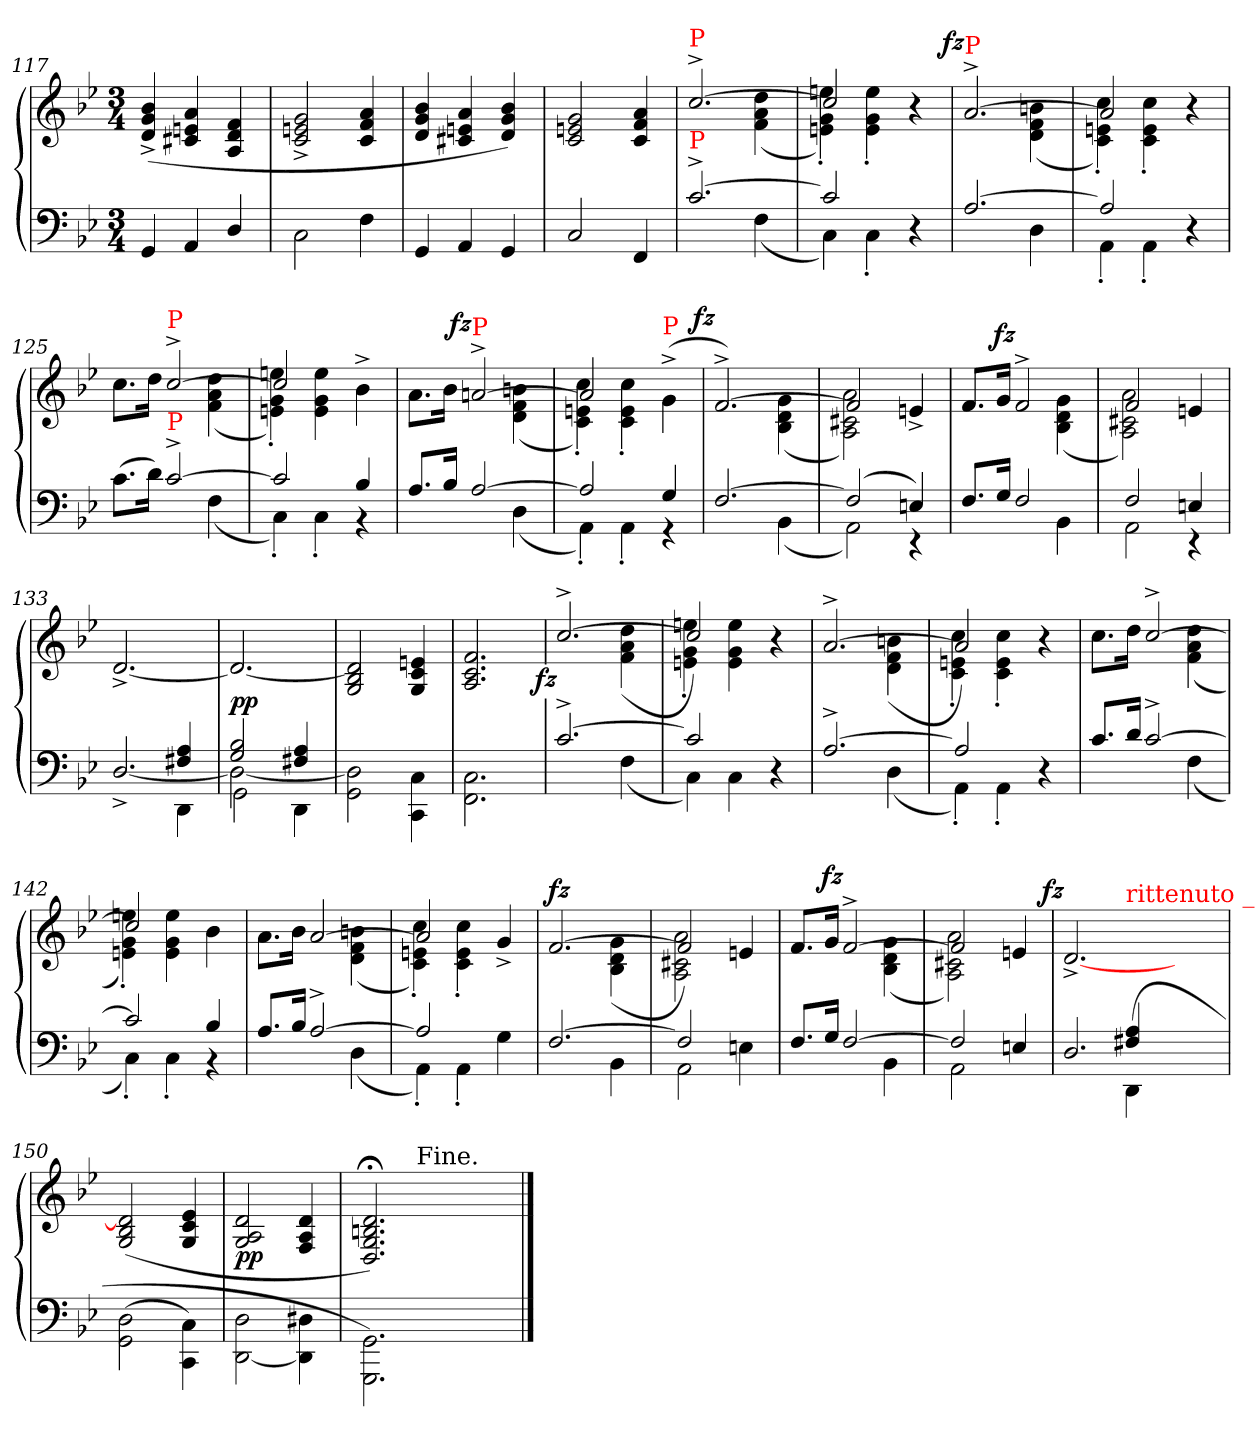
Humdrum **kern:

**kern	**kern	**dynam
*part1	*part1	*part1
*staff2	*staff1	*staff1/2
*clefF4	*clefG2	*
*k[b-e-]	*k[b-e-]	*
*g:	*g:	*
*M3/4	*M3/4	*
=117	=117	=117
4GG	(4d^< 4g^< 4b-^<	.
4AA	4c#X 4en 4a	.
4D/	4A 4d 4f	.
=118	=118	=118
2C\	2c^< 2en^< 2g^<	.
4F	4c 4f 4a	.
=119	=119	=119
4GG	4d 4g 4b-	.
4AA	4c#X 4en 4a	.
4GG	4d 4g 4b-)	.
=120	=120	=120
2C	2c 2en 2g	.
4FF	4c 4f 4a	.
=121	=121	=121
*^	*^	*
!	!	!LO:TX:a:color=red:t=P	!	!
!LO:TX:a:color=red:t=P	!	!	!	!
!	!	!	!	!LO:DY:a:rj
!	!	!	!	!LO:DY:n=1:rj
[2.c^>	2ryy	[2.cc^	2ryy	fz fz
.	(>4F	.	(>4f 4a 4dd	.
=122	=122	=122	=122	=122
2c]	4C)	2cc]	4en'> 4g'> 4een'>)	.
.	4C'>	.	4e'> 4g'> 4ee'>	.
4ryy	4r	4ryy	4r	.
=123	=123	=123	=123	=123
!	!	!LO:TX:a:color=red:t=P	!	!
!	!	!	!	!LO:DY:a:rj
[2.A	2ryy	[2.a^>	2ryy	fz
.	4D	.	(>4d 4f 4bn	.
=124	=124	=124	=124	=124
2A]	4AA'>	2a]	4c'> 4en'> 4cc'>)	.
.	4AA'>	.	4c'> 4e'> 4cc'>	.
4ryy	4r	4ryy	4r	.
=125	=125	=125	=125	=125
(8.cL	2ryy	8.ccL	2ryy	.
16dJk)	.	16ddJk	.	.
!	!	!LO:TX:a:color=red:t=P	!	!
!LO:TX:a:color=red:t=P	!	!	!	!
!	!	!	!	!LO:DY:a:rj
!	!	!	!	!LO:DY:n=1:rj
[2c^>	.	[2cc^>	.	fz fz
.	(>4F	.	(>4f 4a 4dd	.
=126	=126	=126	=126	=126
2c]	4C'>)	2cc]	4en'> 4g'> 4een'>)	.
.	4C'>	.	4e 4g 4ee	.
4B-	4rBB	4b-^<\	4ryy	.
=127	=127	=127	=127	=127
8.A/L	2ryy	8.a\L	2ryy	.
16B-/Jk	.	16b-\Jk	.	.
!	!	!LO:TX:a:color=red:t=P	!	!
!	!	!	!	!LO:DY:a:rj
[2A	.	[2an^>	.	fz
.	(>4D	.	(>4d 4f 4bn	.
=128	=128	=128	=128	=128
2A]	4AA'>)	2a]	4c'> 4en'> 4cc'>)	.
.	4AA'>	.	4c'> 4e'> 4cc'>	.
!	!	!LO:TX:a:color=red:t=P	!	!
4G	4rGG	(4g^<\	4ryy	.
=129	=129	=129	=129	=129
!	!	!	!	!LO:DY:a:rj
[2.F	2ryy	[2.f^>)	2ryy	fz
.	(4BB-	.	(>4B- 4d 4g	.
=130	=130	=130	=130	=130
(2F]	2AA)	2f]	2A 2c#X 2a)	.
4E)	4rEE	4en^>	4ryy	.
=131	=131	=131	=131	=131
8.F/L	2ryy	8.fL	2ryy	.
16G/Jk	.	16gJk	.	.
!	!	!	!	!LO:DY:a:rj
2F	.	2f^>	.	fz
.	4BB-	.	(>4B- 4d 4g	.
=132	=132	=132	=132	=132
2F	2AA	2f	2A 2c#X 2a)	.
4En	4rEE	4en	4ryy	.
=133	=133	=133	=133	=133
*	*^	*	*	*
!	!	!	!	!	!LO:DY:a:rj
!	!	!	!	!	!LO:DY:n=1:rj
*	*	*	*v	*v	*
2ryy	[2.D^>/	2ryy	[2.d^>	fz fz
4F#X 4A	.	4DD\	.	.
=134	=134	=134	=134	=134
!	!LO:N:vis=2	!	!	!
2G 2B-	2.D_	2GG\	2.d_	pp
4F#X 4A	.	4DD\	.	.
*	*v	*v	*	*
=135	=135	=135	=135
2ryy	2GG\ 2D]\	2G/ 2B-/ 2d]/	.
4ryy	4CC\ 4C\	4G/ 4c/ 4en/	.
*v	*v	*	*
=136	=136	=136
2.FF\ 2.C\	2.A/ 2.c/ 2.f/	.
=137	=137	=137
*^	*^	*
!	!	!	!	!LO:DY:rj
[2.c^>	2ryy	[2.cc^>	2ryy	fz
.	(>4F	.	(>4f 4a 4dd	.
=138	=138	=138	=138	=138
2c]	4C)	2cc])	4en'> 4g'> 4een'>	.
.	4C	.	4e 4g 4ee	.
4ryy	4r	4ryy	4r	.
=139	=139	=139	=139	=139
!	!	!	!	!LO:DY:rj
!	!	!	!	!LO:DY:n=1:a:rj
[2.A^>	2ryy	[2.a^	2ryy	fz fz
.	(>4D	.	(>4d 4f 4bn	.
=140	=140	=140	=140	=140
2A]	4AA'>)	2a])	4c'> 4en'> 4cc'>	.
.	4AA'>	.	4c'> 4e'> 4cc'>	.
4ryy	4r	4ryy	4r	.
=141	=141	=141	=141	=141
8.c/L	2ryy	8.ccL	2ryy	.
16d/Jk	.	16ddJk	.	.
!	!	!	!	!LO:DY:rj
!	!	!	!	!LO:DY:n=1:a:rj
[2c^>	.	[2cc^	.	fz fz
.	(>4F	.	(>4f 4a 4dd	.
=142	=142	=142	=142	=142
2c]	4C'>)	2cc]	4en'> 4g'> 4een'>)	.
.	4C'>	.	4e 4g 4ee	.
4B-	4rBB	4b-\	4ryy	.
=143	=143	=143	=143	=143
8.A/L	2ryy	8.a\L	2ryy	.
16B-/Jk	.	16b-\Jk	.	.
!	!	!	!	!LO:DY:rj
!	!	!	!	!LO:DY:n=1:a
[2A^>	.	[2a	.	fz fz
.	(>4D	.	(>4d 4f 4bn	.
=144	=144	=144	=144	=144
2A]	4AA'>)	2a]	4c'> 4en'> 4cc'>)	.
.	4AA'>	.	4c'> 4e'> 4cc'>	.
4G	4ryy	4g^<	4ryy	.
=145	=145	=145	=145	=145
!	!	!	!	!LO:DY:a
[2.F	2ryy	[2.f	2ryy	fz
.	4BB-	.	(>4B- 4d 4g	.
=146	=146	=146	=146	=146
2F]	2AA	2f])	2A 2c#X 2a	.
4En	4ryy	4en	4ryy	.
=147	=147	=147	=147	=147
8.F/L	2ryy	8.fL	2ryy	.
16G/Jk	.	16gJk	.	.
!	!	!	!	!LO:DY:a:rj
[2F	.	[2f^>	.	fz
.	4BB-	.	(>4B- 4d 4g	.
=148	=148	=148	=148	=148
2F]	2AA	2f]	2A 2c#X 2a)	.
4En/	4ryy	4en	4ryy	.
=149	=149	=149	=149	=149
*	*^	*	*	*
!	!	!	!	!	!LO:DY:a:rj
2ryy	2.D/	2ryy	[2.d^>	2ryy	fz
!	!	!	!	!LO:TX:a:color=red:t=rittenuto _	!
4F#X 4A	.	(4DD\	.	2ryy	.
4ryy	4ryy	4ryy	4ryy	.	.
*	*v	*v	*	*	*
*	*	*v	*v	*
=150	=150	=150	=150
(>2GG\ 2D\	2ryy	(>2G/ 2B-/ 2d]/	.
4CC\ 4C\)	4ryy	4G/ 4c/ 4e-/	.
*v	*v	*	*
=151	=151	=151
[2DD\ 2D\	2G/ 2A/ 2d/	pp
4DD]\ 4D#X\	4F/ 4A/ 4d/	.
=152	=152	=152
!	!LO:TX:b:color=red:t=P	!
*	*^	*
2.GGG\ 2.GG\)	2.D;</ 2.G;</ 2.Bn;</ 2.d;</)	4.ryy	.
!	!	!LO:TX:a:t=Fine.	!
.	.	2.ryy	.
4.ryy	4.ryy	.	.
*	*v	*v	*
==	==	==
*-	*-	*-
